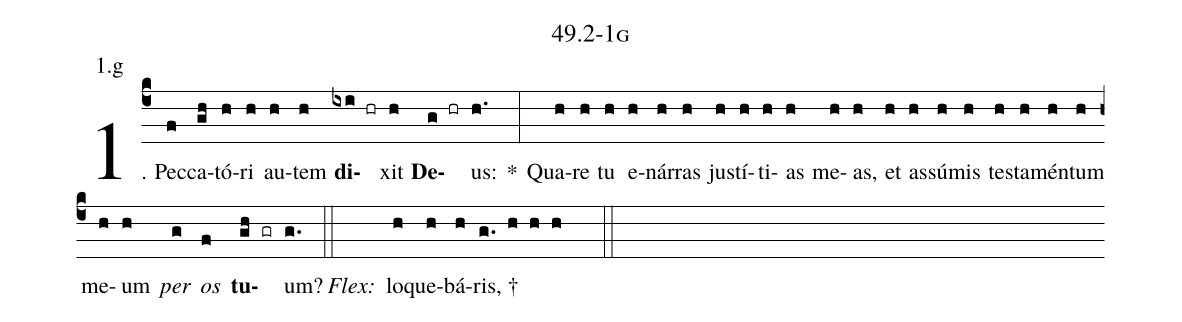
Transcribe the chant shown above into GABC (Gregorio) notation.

name: 49.2-1g;
annotation: 1.g;
%%
(c4)1. Pec(f)ca(gh)tó(h)ri(h) au(h)tem(h) <b>di</b>(ixi hr)xit(h) <b>De</b>(g hr)us:(h.) *(:) Qua(h)re(h) tu(h) e(h)nár(h)ras(h) jus(h)tí(h)ti(h)as(h) me(h)as,(h) et(h) as(h)sú(h)mis(h) tes(h)ta(h)mén(h)tum(h) me(h)um(h) <i>per</i>(g) <i>os</i>(f) <b>tu</b>(gh gr)um?(g.) (::)
<i>Flex:</i>()  lo(h)que(h)bá(h)ris, †(g. h h h  ::)

%E(h) u(h) o(g) u(f) a(gh) e.(g.) (::)
